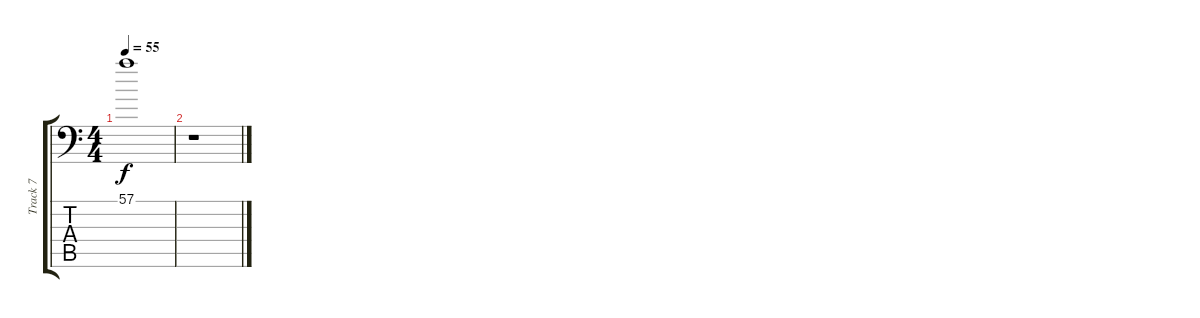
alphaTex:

\track ("Track 7" "Track 7") {instrument acousticgrandpiano}
\staff {score tabs}
\tuning (C-1 C-1 C-1 C-1 C-1 C-1) {hide}
\ts (4 4)
\tempo 55
\clef f4
\ks c
57.1.1{dy f} |
r.1
